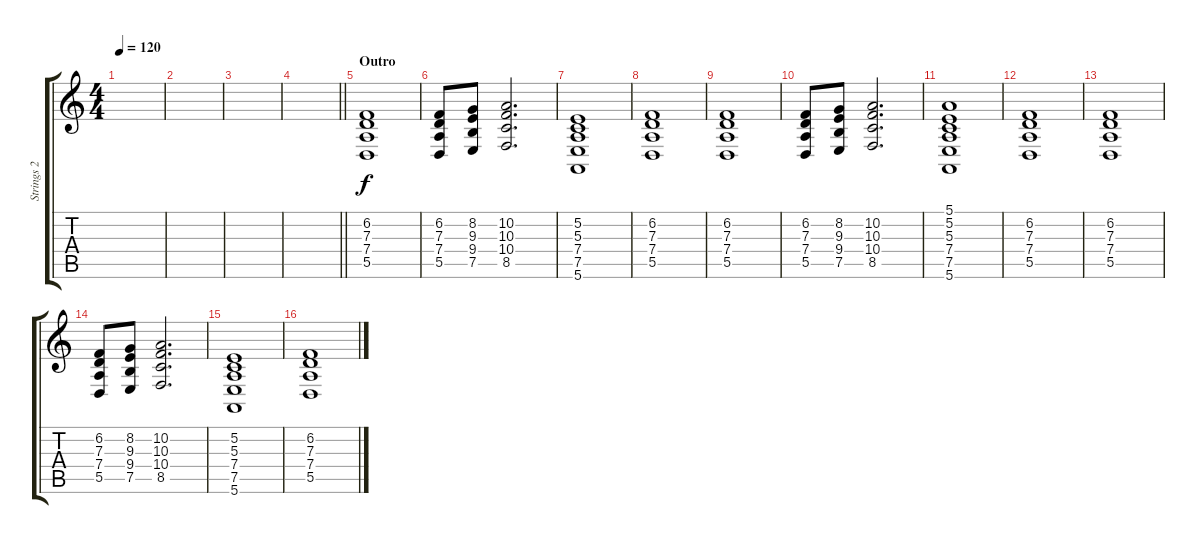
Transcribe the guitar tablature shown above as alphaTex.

\track ("Strings 2" "Strings 2") {instrument stringensemble1}
\staff {score tabs}
\tuning (E4 B3 G3 D3 A2 E2) {hide}
\ts (4 4)
\tempo 120
\clef g2
\ks c
|
|
|
\barLineRight lightlight
|
\section ("" "Outro")
(6.2 7.3 7.4 5.5).1 |
(6.2 7.3 7.4 5.5).8 (8.2 9.3 9.4 7.5).8 (10.2 10.3 10.4 8.5).2{d} |
(5.2 5.3 7.4 7.5 5.6).1 |
(6.2 7.3 7.4 5.5).1 |
(6.2 7.3 7.4 5.5).1 |
(6.2 7.3 7.4 5.5).8 (8.2 9.3 9.4 7.5).8 (10.2 10.3 10.4 8.5).2{d} |
(5.1 5.2 5.3 7.4 7.5 5.6).1 |
(6.2 7.3 7.4 5.5).1 |
(6.2 7.3 7.4 5.5).1 |
(6.2 7.3 7.4 5.5).8 (8.2 9.3 9.4 7.5).8 (10.2 10.3 10.4 8.5).2{d} |
(5.2 5.3 7.4 7.5 5.6).1 |
(6.2 7.3 7.4 5.5).1
